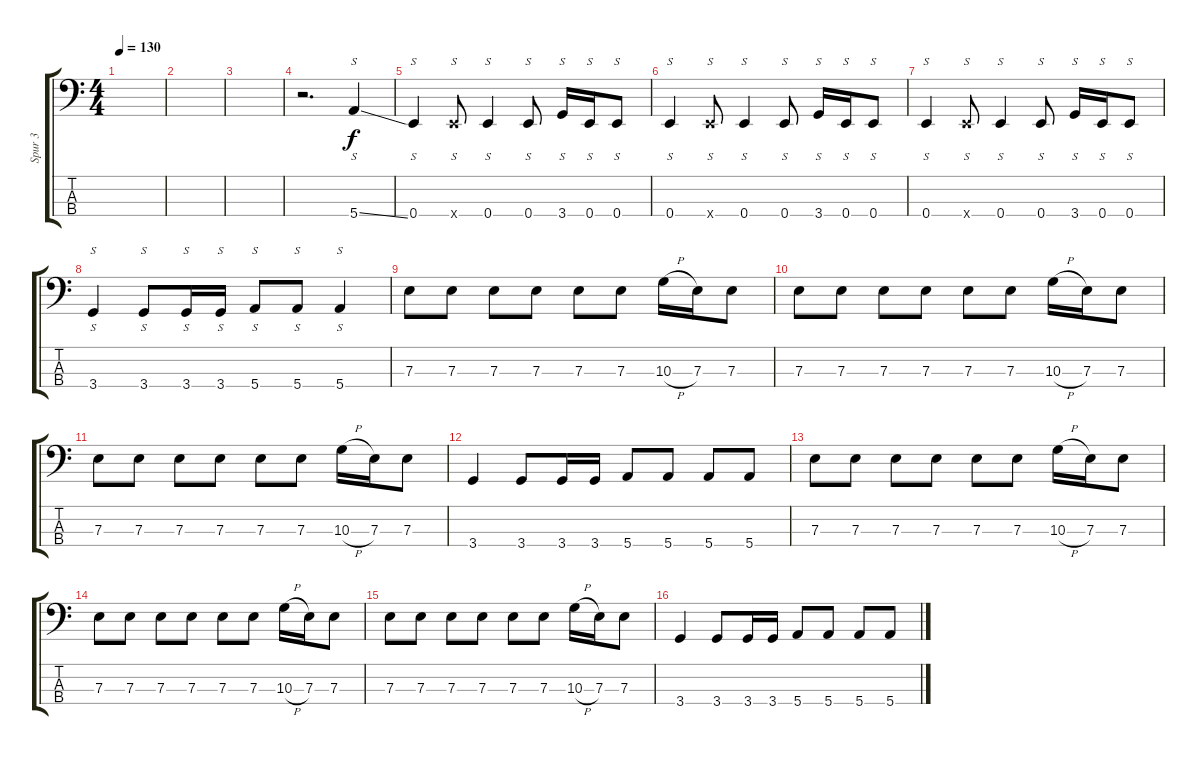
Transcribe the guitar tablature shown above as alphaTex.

\track ("Spur 3" "Spur 3") {instrument electricbassfinger}
\staff {score tabs}
\tuning (G2 D2 A1 E1) {hide}
\ts (4 4)
\tempo 130
\clef f4
\ks c
|
|
|
r.2{d} 5.4{ss}.4{s instrument slapbass1} |
0.4.4{s} 0.4{x}.8{s} 0.4.4{s} 0.4.8{s} 3.4.16{s} 0.4.16{s} 0.4.8{s} |
0.4.4{s} 0.4{x}.8{s} 0.4.4{s} 0.4.8{s} 3.4.16{s} 0.4.16{s} 0.4.8{s} |
0.4.4{s} 0.4{x}.8{s} 0.4.4{s} 0.4.8{s} 3.4.16{s} 0.4.16{s} 0.4.8{s} |
3.4.4{s} 3.4.8{s} 3.4.16{s} 3.4.16{s} 5.4.8{s} 5.4.8{s} 5.4.4{s} |
7.3.8{instrument electricbassfinger} 7.3.8 7.3.8 7.3.8 7.3.8 7.3.8 10.3{h}.16 7.3.16 7.3.8 |
7.3.8 7.3.8 7.3.8 7.3.8 7.3.8 7.3.8 10.3{h}.16 7.3.16 7.3.8 |
7.3.8 7.3.8 7.3.8 7.3.8 7.3.8 7.3.8 10.3{h}.16 7.3.16 7.3.8 |
3.4.4 3.4.8 3.4.16 3.4.16 5.4.8 5.4.8 5.4.8 5.4.8 |
7.3.8 7.3.8 7.3.8 7.3.8 7.3.8 7.3.8 10.3{h}.16 7.3.16 7.3.8 |
7.3.8 7.3.8 7.3.8 7.3.8 7.3.8 7.3.8 10.3{h}.16 7.3.16 7.3.8 |
7.3.8 7.3.8 7.3.8 7.3.8 7.3.8 7.3.8 10.3{h}.16 7.3.16 7.3.8 |
3.4.4 3.4.8 3.4.16 3.4.16 5.4.8 5.4.8 5.4.8 5.4{ss}.8
